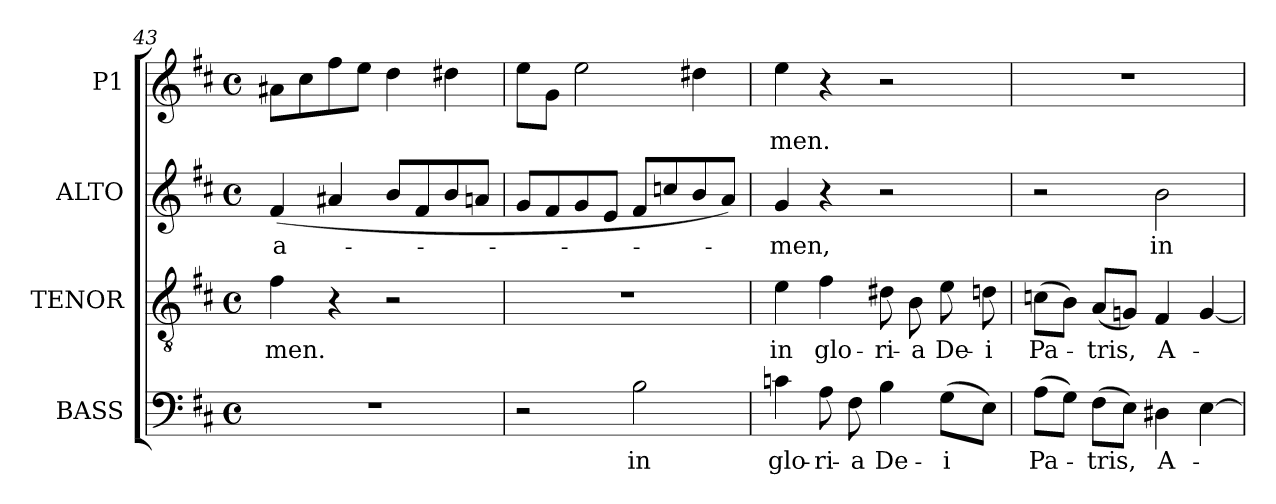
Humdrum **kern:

**kern	**text	**kern	**text	**kern	**text	**kern	**text
*part4	*part4	*part3	*part3	*part2	*part2	*part1	*part1
*staff4	*staff4	*staff3	*staff3	*staff2	*staff2	*staff1	*staff1
*I"BASS	*	*I"TENOR	*	*I"ALTO	*	*I"P1	*
*clefF4	*	*clefGv2	*	*clefG2	*	*clefG2	*
*	*	*ITrd7c12	*	*	*	*	*
*k[f#c#]	*	*k[f#c#]	*	*k[f#c#]	*	*k[f#c#]	*
*D:	*	*D:	*	*D:	*	*D:	*
*M4/4	*	*M4/4	*	*M4/4	*	*M4/4	*
*met(c)	*	*met(c)	*	*met(c)	*	*met(c)	*
=43	=43	=43	=43	=43	=43	=43	=43
!	!	!	!LO:LY:b:color=#000000	!	!	!	!
!	!	!	!	!	!LO:LY:b:color=#000000	!	!
1r	.	4F#i\	-men.	(4f#i/	a-	8a#Xi\L	.
.	.	.	.	.	.	8cc#i\	.
.	.	4r	.	4a#Xi/	.	8ff#i\	.
.	.	.	.	.	.	8eei\J	.
.	.	2r	.	8bi/L	.	4ddi\	.
.	.	.	.	8f#i/	.	.	.
.	.	.	.	8bi/	.	4dd#Xi\	.
.	.	.	.	8ani/J	.	.	.
=44	=44	=44	=44	=44	=44	=44	=44
2r	.	1r	.	8gi/L	.	8eei\L	.
.	.	.	.	8f#i/	.	8gi\J	.
.	.	.	.	8gi/	.	2eei\	.
.	.	.	.	8ei/J	.	.	.
!	!LO:LY:b:color=#000000	!	!	!	!	!	!
2Bi\	in	.	.	8f#i/L	.	.	.
.	.	.	.	8ccni/	.	.	.
.	.	.	.	8bi/	.	4dd#Xi\	.
.	.	.	.	8ai/J)	.	.	.
!!LO:LB:g=z
=45	=45	=45	=45	=45	=45	=45	=45
!	!LO:LY:b:color=#000000	!	!	!	!	!	!
!	!	!	!LO:LY:b:color=#000000	!	!	!	!
!	!	!	!	!	!LO:LY:b:color=#000000	!	!
!	!	!	!	!	!	!	!LO:LY:b:color=#000000
4cni\	glo-	4Ei\	in	4gi/	-men,	4eei\	-men.
!	!LO:LY:b:color=#000000	!	!	!	!	!	!
!	!	!	!LO:LY:b:color=#000000	!	!	!	!
8Ai\	-ri-	4F#i\	glo-	4r	.	4r	.
!	!LO:LY:b:color=#000000	!	!	!	!	!	!
8F#i\	-a	.	.	.	.	.	.
!	!LO:LY:b:color=#000000	!	!	!	!	!	!
!	!	!	!LO:LY:b:color=#000000	!	!	!	!
4Bi\	De-	8D#Xi\	-ri-	2r	.	2r	.
!	!	!	!LO:LY:b:color=#000000	!	!	!	!
.	.	8BBi\	-a	.	.	.	.
!	!LO:LY:b:color=#000000	!	!	!	!	!	!
!	!	!	!LO:LY:b:color=#000000	!	!	!	!
(8Gi\L	-i	8Ei\	De-	.	.	.	.
!	!	!	!LO:LY:b:color=#000000	!	!	!	!
8Ei\J)	.	8Dni\	-i	.	.	.	.
=46	=46	=46	=46	=46	=46	=46	=46
!	!LO:LY:b:color=#000000	!	!	!	!	!	!
!	!	!	!LO:LY:b:color=#000000	!	!	!	!
(8Ai\L	Pa-	(8Cni\L	Pa-	2r	.	1r	.
8Gi\J)	.	8BBi\J)	.	.	.	.	.
!	!LO:LY:b:color=#000000	!	!	!	!	!	!
!	!	!	!LO:LY:b:color=#000000	!	!	!	!
(8F#i\L	-tris,	(8AAi/L	-tris,	.	.	.	.
8Ei\J)	.	8GGni/J)	.	.	.	.	.
!	!LO:LY:b:color=#000000	!	!	!	!	!	!
!	!	!	!LO:LY:b:color=#000000	!	!	!	!
!	!	!	!	!	!LO:LY:b:color=#000000	!	!
4D#Xi\	A-	4FF#i/	A-	2bi\	in	.	.
[4Ei\	.	[4GGi/	.	.	.	.	.
=	=	=	=	=	=	=	=
*-	*-	*-	*-	*-	*-	*-	*-
